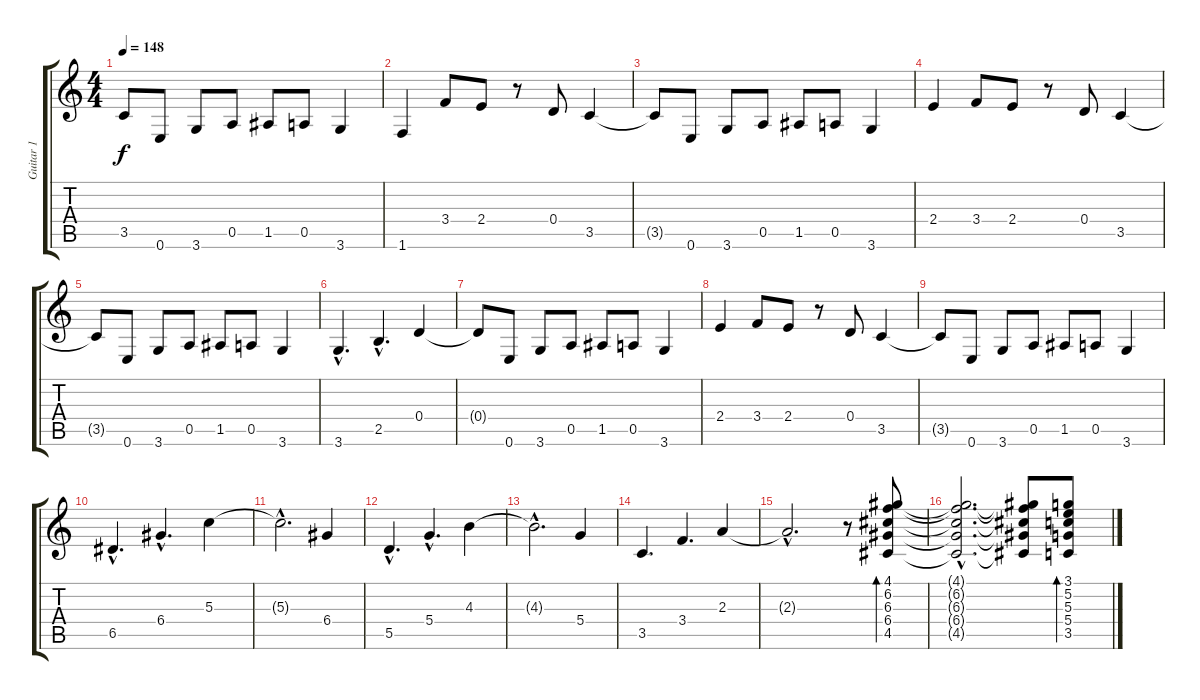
\track ("Guitar 1" "Guitar 1") {instrument electricguitarclean}
\staff {score tabs}
\tuning (E4 B3 G3 D3 A2 E2) {hide}
\ts (4 4)
\tempo 148
\clef g2
\ks c
3.5{t}.8{dy f} 0.6.8 3.6.8 0.5.8 1.5.8 0.5.8 3.6.4 |
1.6.4 3.4.8 2.4.8 r.8 0.4.8 3.5.4 |
3.5{t}.8 0.6.8 3.6.8 0.5.8 1.5.8 0.5.8 3.6.4 |
2.4.4 3.4.8 2.4.8 r.8 0.4.8 3.5.4 |
3.5{t}.8 0.6.8 3.6.8 0.5.8 1.5.8 0.5.8 3.6.4 |
3.6{hac}.4{d} 2.5{hac}.4{d} 0.4.4 |
0.4{t}.8 0.6.8 3.6.8 0.5.8 1.5.8 0.5.8 3.6.4 |
2.4.4 3.4.8 2.4.8 r.8 0.4.8 3.5.4 |
3.5{t}.8 0.6.8 3.6.8 0.5.8 1.5.8 0.5.8 3.6.4 |
6.5{hac}.4{d} 6.4{hac}.4{d} 5.3.4 |
5.3{hac t}.2{d} 6.4.4 |
5.5{hac}.4{d} 5.4{hac}.4{d} 4.3.4 |
4.3{hac t}.2{d} 5.4.4 |
3.5.4{d} 3.4.4{d} 2.3.4 |
2.3{hac t}.2{d} r.8 (4.1 6.2 6.3 6.4 4.5).8{bd 480} |
(4.1{hac t} 6.2{hac t} 6.3{hac t} 6.4{hac t} 4.5{hac t}).2{d} (4.1{t} 6.2{t} 6.3{t} 6.4{t} 4.5{t}).8 (3.1 5.2 5.3 5.4 3.5).8{bd 480}
